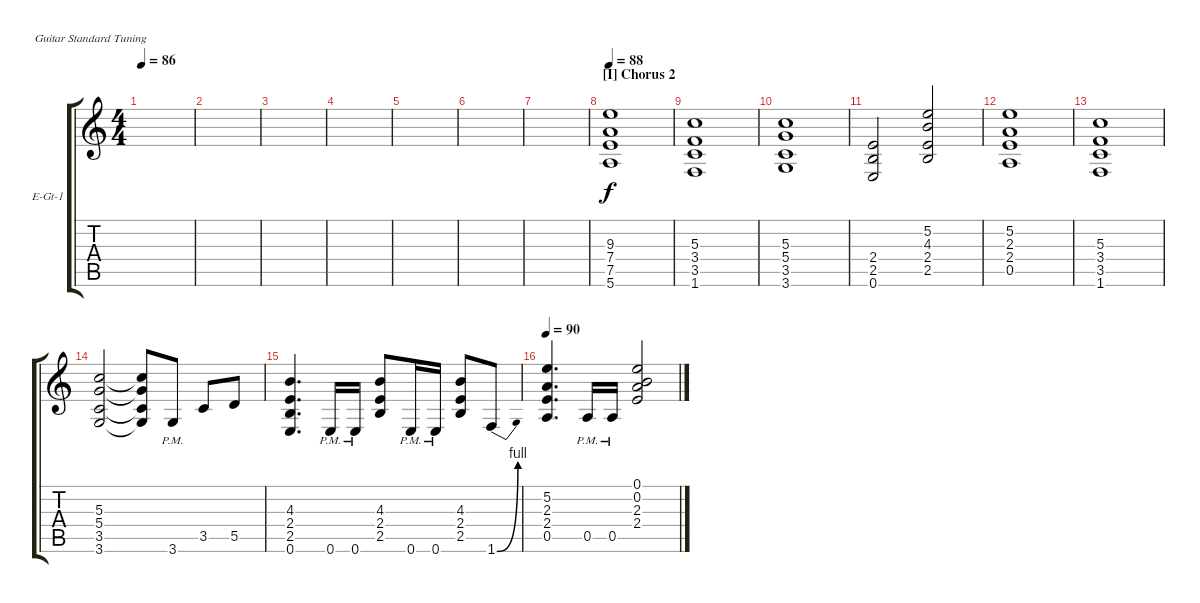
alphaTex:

\defaultSystemsLayout 4
\bracketExtendMode groupsimilarinstruments
\firstSystemTrackNameOrientation horizontal
\otherSystemsTrackNameOrientation horizontal
\track ("Electric Guitar 1" "E-Gt-1") {instrument distortionguitar}
\staff {score tabs}
\tuning (E4 B3 G3 D3 A2 E2)
\ts (4 4)
\tempo 86
\clef g2
\ks c
|
|
|
|
|
|
|
\section ("I" "Chorus 2")
\tempo 88
(5.6 7.5 7.4 9.3).1 |
(5.3 3.4 3.5 1.6).1 |
(3.6 3.5 5.4 5.3).1 |
(2.4 2.5 0.6).2 (2.5 2.4 4.3 5.2).2 |
(5.2 2.3 2.4 0.5).1 |
(1.6 3.5 3.4 5.3).1 |
(5.3 5.4 3.5 3.6).2 (3.6{t} 3.5{t} 5.4{t} 5.3{t}).8 3.6{pm}.8 3.5.8 5.5.8 |
(0.6 2.5 2.4 4.3).4{d} 0.6{pm}.16 0.6{pm}.16 (2.5 2.4 4.3).8 0.6{pm}.16 0.6{pm}.16 (2.5 2.4 4.3).8 1.6{be (bend 0 0 15 4)}.8 |
\tempo 90
(0.5 2.4 2.3 5.2).4{d} 0.5{pm}.16 0.5{pm}.16 (2.4 2.3 0.2 0.1).2
